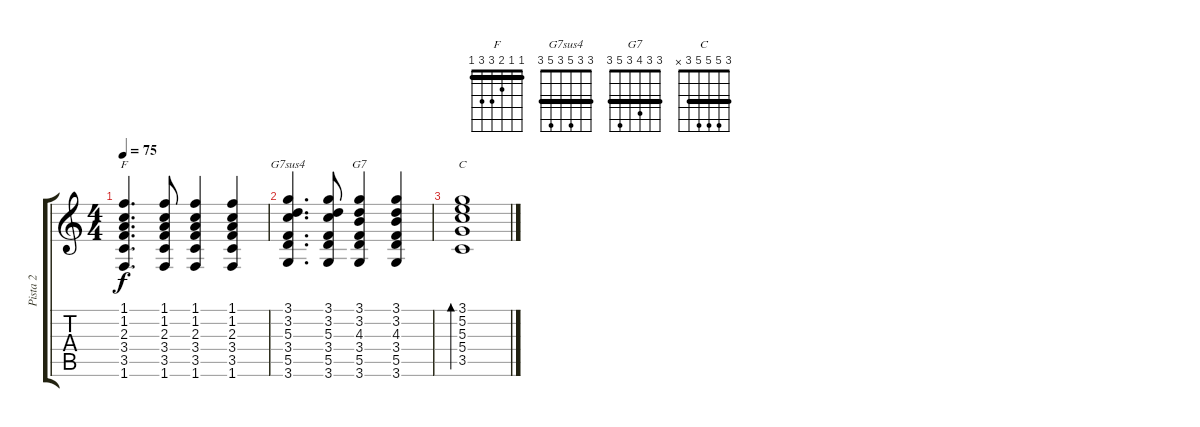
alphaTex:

\track ("Pista 2" "Pista 2") {instrument acousticguitarnylon}
\staff {score tabs}
\tuning (E4 B3 G3 D3 A2 E2) {hide}
\chord ("F" 1 1 2 3 3 1) {barre 1}
\chord ("G7sus4" 3 3 5 3 5 3) {barre 3}
\chord ("G7" 3 3 4 3 5 3) {barre 3}
\chord ("C" 3 5 5 5 3 x) {barre 3}
\ts (4 4)
\tempo 75
\clef g2
\ks c
(1.1 1.2 2.3 3.4 3.5 1.6).4{d ch "F" dy f} (1.1 1.2 2.3 3.4 3.5 1.6).8 (1.1 1.2 2.3 3.4 3.5 1.6).4 (1.1 1.2 2.3 3.4 3.5 1.6).4 |
(3.1 3.2 5.3 3.4 5.5 3.6).4{d ch "G7sus4"} (3.1 3.2 5.3 3.4 5.5 3.6).8 (3.1 3.2 4.3 3.4 5.5 3.6).4{ch "G7"} (3.1 3.2 4.3 3.4 5.5 3.6).4 |
(3.1 5.2 5.3 5.4 3.5).1{bd 240 ch "C"}
